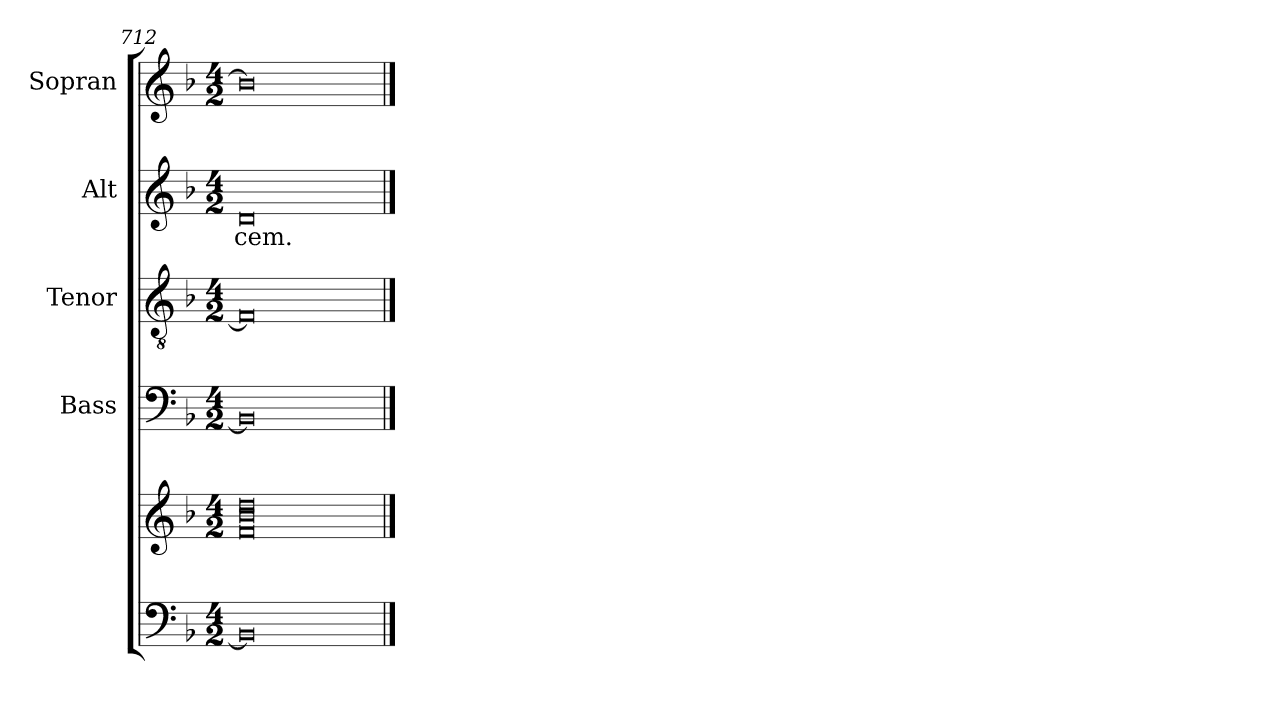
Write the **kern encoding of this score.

**kern	**kern	**kern	**kern	**kern	**text	**kern
*part5	*part5	*part4	*part3	*part2	*part2	*part1
*staff6	*staff5	*staff4	*staff3	*staff2	*staff2	*staff1
*	*	*I"Bass	*I"Tenor	*I"Alt	*	*I"Sopran
*	*	*I'B.	*I'T.	*I'A.	*	*I'S.
*clefF4	*clefG2	*clefF4	*clefGv2	*clefG2	*	*clefG2
*k[b-]	*k[b-]	*k[b-]	*k[b-]	*k[b-]	*	*k[b-]
*F:	*F:	*F:	*F:	*F:	*	*F:
*M4/2	*M4/2	*M4/2	*M4/2	*M4/2	*	*M4/2
=712	=712	=712	=712	=712	=712	=712
!	!	!	!	!	!LO:LY:b	!
0BB-]	0f 0b- 0dd	0BB-]	0F]	0d	-cem.	0b-]
==	==	==	==	==	==	==
*-	*-	*-	*-	*-	*-	*-
